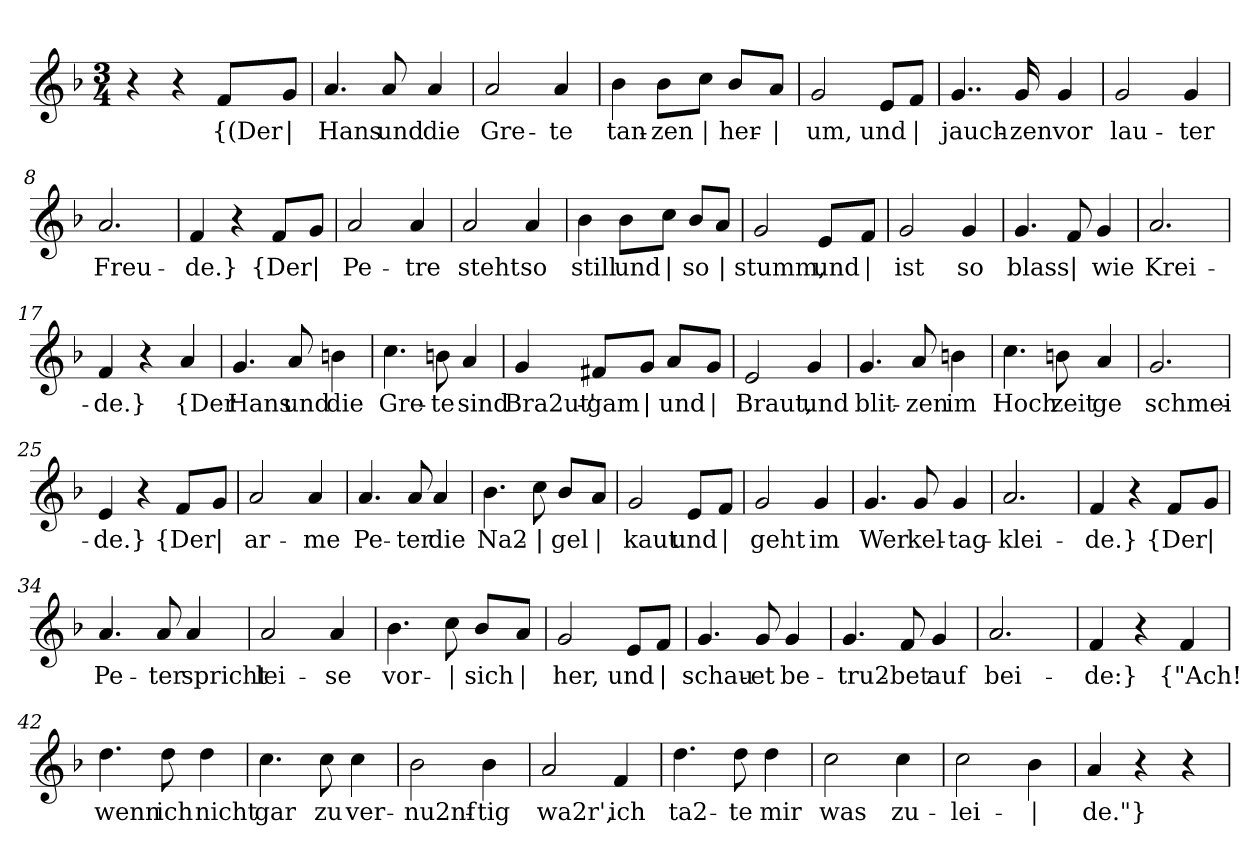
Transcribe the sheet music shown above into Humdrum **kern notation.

**kern	**text
*part1	*part1
*staff1	*staff1
*clefG2	*
*k[b-]	*
*M3/4	*
=1	=1
4r	.
4r	.
!	!LO:LY:b
8f/L	{(Der
!	!LO:LY:b
8g/J	|
=2	=2
!	!LO:LY:b
4.a/	Hans
!	!LO:LY:b
8a/	und
!	!LO:LY:b
4a/	die
=3	=3
!	!LO:LY:b
2a/	Gre-
!	!LO:LY:b
4a/	-te
=4	=4
!	!LO:LY:b
4b-\	tan-
!	!LO:LY:b
8b-\L	-zen
!	!LO:LY:b
8cc\J	|
!	!LO:LY:b
8b-/L	her-
!	!LO:LY:b
8a/J	|
=5	=5
!	!LO:LY:b
2g/	-um,
!	!LO:LY:b
8e/L	und
!	!LO:LY:b
8f/J	|
=6	=6
!	!LO:LY:b
4..g/	jauch-
!	!LO:LY:b
16g/	-zen
!	!LO:LY:b
4g/	vor
=7	=7
!	!LO:LY:b
2g/	lau-
!	!LO:LY:b
4g/	-ter
=8	=8
!	!LO:LY:b
2.a/	Freu-
!!LO:LB:g=z
=9	=9
!	!LO:LY:b
4f/	-de.}
4r	.
!	!LO:LY:b
8f/L	{Der
!	!LO:LY:b
8g/J	|
=10	=10
!	!LO:LY:b
2a/	Pe-
!	!LO:LY:b
4a/	-tre
=11	=11
!	!LO:LY:b
2a/	steht
!	!LO:LY:b
4a/	so
=12	=12
!	!LO:LY:b
4b-\	still
!	!LO:LY:b
8b-\L	und
!	!LO:LY:b
8cc\J	|
!	!LO:LY:b
8b-/L	so
!	!LO:LY:b
8a/J	|
=13	=13
!	!LO:LY:b
2g/	stumm,
!	!LO:LY:b
8e/L	und
!	!LO:LY:b
8f/J	|
=14	=14
!	!LO:LY:b
2g/	ist
!	!LO:LY:b
4g/	so
=15	=15
!	!LO:LY:b
4.g/	blass
!	!LO:LY:b
8f/	|
!	!LO:LY:b
4g/	wie
=16	=16
!	!LO:LY:b
2.a/	Krei-
=17	=17
!	!LO:LY:b
4f/	-de.}
4r	.
!	!LO:LY:b
4a/	{Der
!!LO:LB:g=z
=18	=18
!	!LO:LY:b
4.g/	Hans
!	!LO:LY:b
8a/	und
!	!LO:LY:b
4bn\	die
=19	=19
!	!LO:LY:b
4.cc\	Gre-
!	!LO:LY:b
8bn\	-te
!	!LO:LY:b
4a/	sind
=20	=20
!	!LO:LY:b
4g/	Bra2ut'-
!	!LO:LY:b
8f#X/L	-gam
!	!LO:LY:b
8g/J	|
!	!LO:LY:b
8a/L	und
!	!LO:LY:b
8g/J	|
=21	=21
!	!LO:LY:b
2e/	Braut,
!	!LO:LY:b
4g/	und
=22	=22
!	!LO:LY:b
4.g/	blit-
!	!LO:LY:b
8a/	-zen
!	!LO:LY:b
4bn\	im
=23	=23
!	!LO:LY:b
4.cc\	Hoch
!	!LO:LY:b
8bn\	zeit
!	!LO:LY:b
4a/	ge
=24	=24
!	!LO:LY:b
2.g/	schmei-
!!LO:LB:g=z
=25	=25
!	!LO:LY:b
4e/	de.}
4r	.
!	!LO:LY:b
8f/L	{Der
!	!LO:LY:b
8g/J	|
=26	=26
!	!LO:LY:b
2a/	ar-
!	!LO:LY:b
4a/	-me
=27	=27
!	!LO:LY:b
4.a/	Pe-
!	!LO:LY:b
8a/	-ter
!	!LO:LY:b
4a/	die
=28	=28
!	!LO:LY:b
4.b-\	Na2-
!	!LO:LY:b
8cc\	|
!	!LO:LY:b
8b-/L	-gel
!	!LO:LY:b
8a/J	|
=29	=29
!	!LO:LY:b
2g/	kaut
!	!LO:LY:b
8e/L	und
!	!LO:LY:b
8f/J	|
=30	=30
!	!LO:LY:b
2g/	geht
!	!LO:LY:b
4g/	im
=31	=31
!	!LO:LY:b
4.g/	Wer
!	!LO:LY:b
8g/	-kel-
!	!LO:LY:b
4g/	-tag-
=32	=32
!	!LO:LY:b
2.a/	-klei-
!!LO:LB:g=z
=33	=33
!	!LO:LY:b
4f/	-de.}
4r	.
!	!LO:LY:b
8f/L	{Der
!	!LO:LY:b
8g/J	|
=34	=34
!	!LO:LY:b
4.a/	Pe-
!	!LO:LY:b
8a/	-ter
!	!LO:LY:b
4a/	spricht
=35	=35
!	!LO:LY:b
2a/	lei-
!	!LO:LY:b
4a/	-se
=36	=36
!	!LO:LY:b
4.b-\	vor-
!	!LO:LY:b
8cc\	|
!	!LO:LY:b
8b-/L	sich
!	!LO:LY:b
8a/J	|
=37	=37
!	!LO:LY:b
2g/	her,
!	!LO:LY:b
8e/L	und
!	!LO:LY:b
8f/J	|
=38	=38
!	!LO:LY:b
4.g/	schau-
!	!LO:LY:b
8g/	-et
!	!LO:LY:b
4g/	be-
=39	=39
!	!LO:LY:b
4.g/	-tru2-
!	!LO:LY:b
8f/	-bet
!	!LO:LY:b
4g/	auf
=40	=40
!	!LO:LY:b
2.a/	bei-
!!LO:LB:g=z
=41	=41
!	!LO:LY:b
4f/	-de:}
4r	.
!	!LO:LY:b
4f/	{"Ach!
=42	=42
!	!LO:LY:b
4.dd\	wenn
!	!LO:LY:b
8dd\	ich
!	!LO:LY:b
4dd\	nicht
=43	=43
!	!LO:LY:b
4.cc\	gar
!	!LO:LY:b
8cc\	zu
!	!LO:LY:b
4cc\	ver-
=44	=44
!	!LO:LY:b
2b-\	-nu2nf-
!	!LO:LY:b
4b-\	-tig
=45	=45
!	!LO:LY:b
2a/	wa2r',
!	!LO:LY:b
4f/	ich
=46	=46
!	!LO:LY:b
4.dd\	ta2-
!	!LO:LY:b
8dd\	-te
!	!LO:LY:b
4dd\	mir
=47	=47
!	!LO:LY:b
2cc\	was
!	!LO:LY:b
4cc\	zu-
=48	=48
!	!LO:LY:b
2cc\	-lei-
!	!LO:LY:b
4b-\	|
!!LO:LB:g=z
=49	=49
!	!LO:LY:b
4a/	-de."}
4r	.
4r	.
=	=
*-	*-
